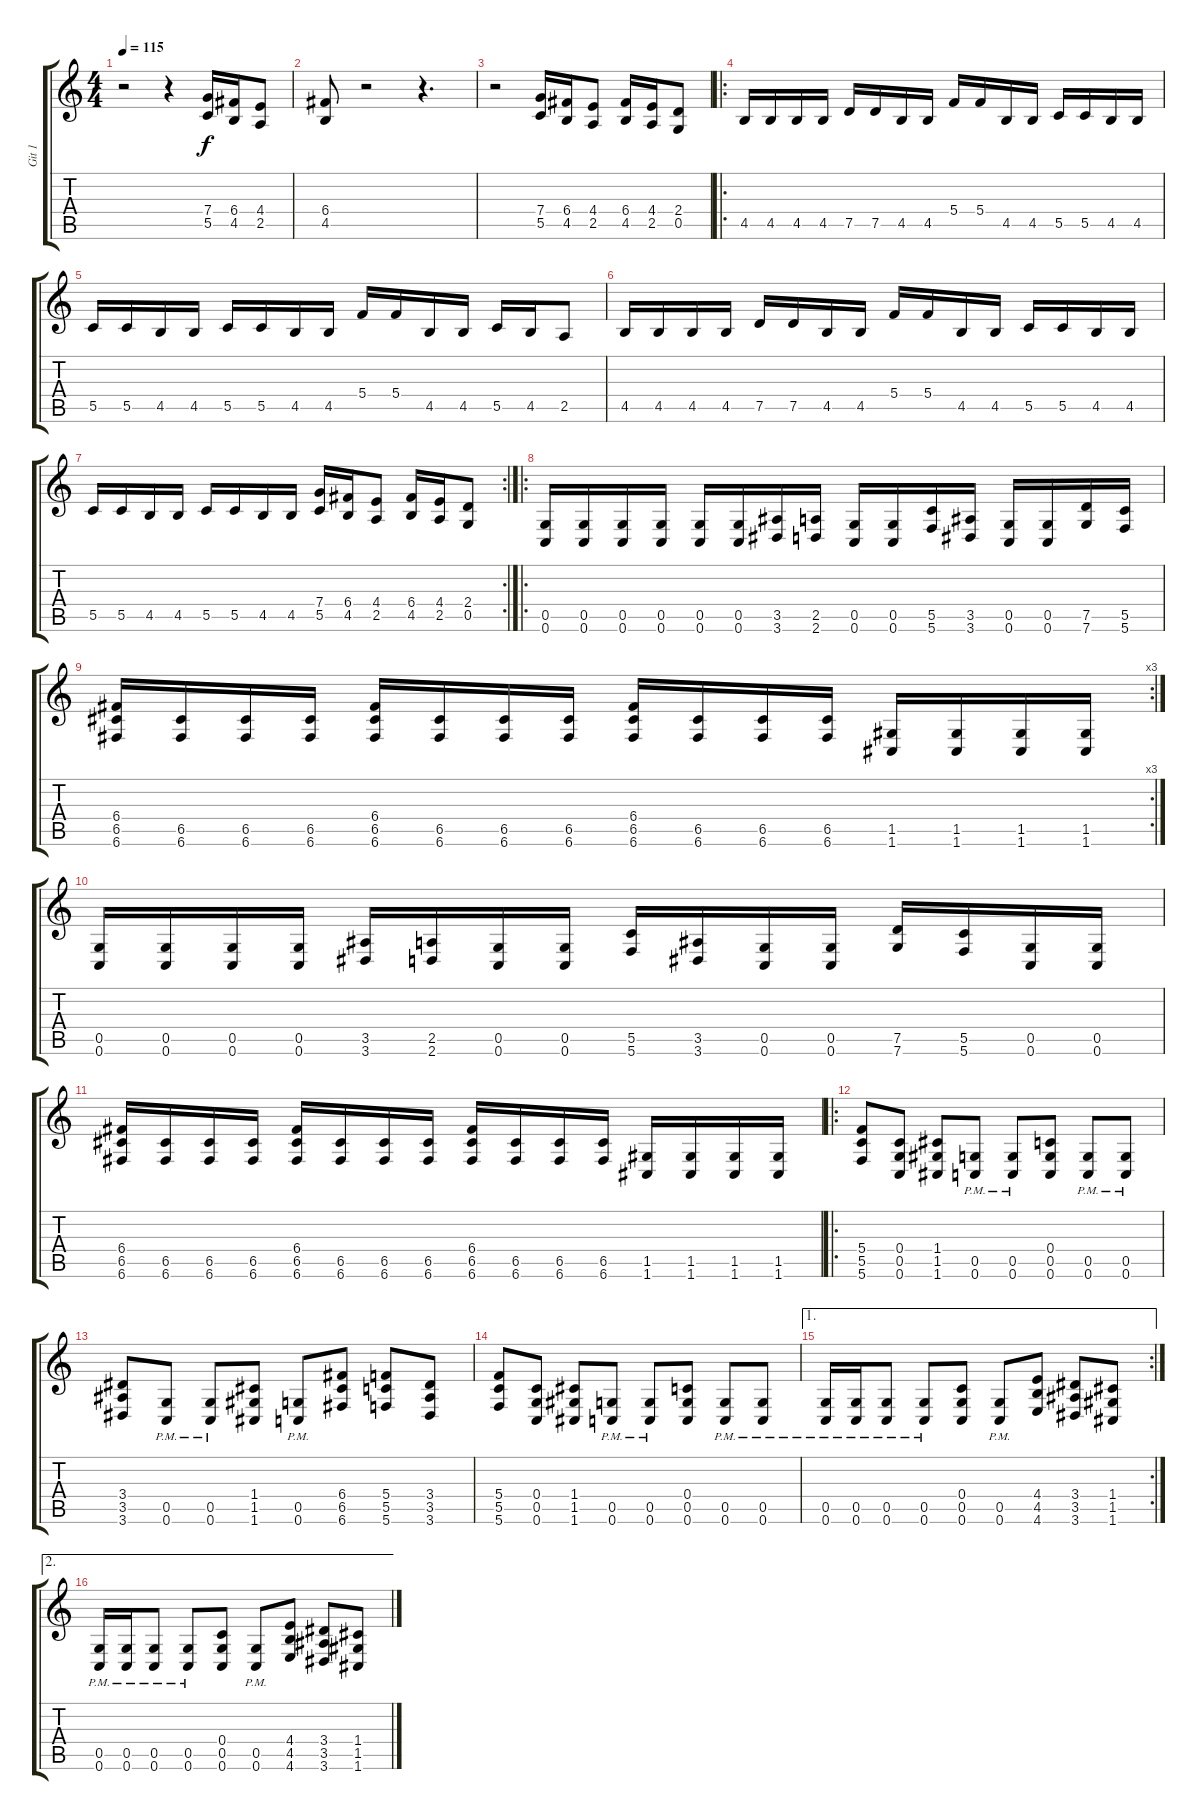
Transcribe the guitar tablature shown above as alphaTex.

\track ("Git 1" "Git 1") {instrument distortionguitar}
\staff {score tabs}
\tuning (D4 A3 F3 C3 G2 C2) {hide}
\ts (4 4)
\tempo 115
\clef g2
\ks c
r.2{dy f} r.4 (7.4 5.5).16 (6.4 4.5).16 (4.4 2.5).8 |
(6.4 4.5).8 r.2 r.4{d} |
r.2 (7.4 5.5).16 (6.4 4.5).16 (4.4 2.5).8 (6.4 4.5).16 (4.4 2.5).16 (2.4 0.5).8 |
\ro
4.5.16 4.5.16 4.5.16 4.5.16 7.5.16 7.5.16 4.5.16 4.5.16 5.4.16 5.4.16 4.5.16 4.5.16 5.5.16 5.5.16 4.5.16 4.5.16 |
5.5.16 5.5.16 4.5.16 4.5.16 5.5.16 5.5.16 4.5.16 4.5.16 5.4.16 5.4.16 4.5.16 4.5.16 5.5.16 4.5.16 2.5.8 |
4.5.16 4.5.16 4.5.16 4.5.16 7.5.16 7.5.16 4.5.16 4.5.16 5.4.16 5.4.16 4.5.16 4.5.16 5.5.16 5.5.16 4.5.16 4.5.16 |
\rc 2
5.5.16 5.5.16 4.5.16 4.5.16 5.5.16 5.5.16 4.5.16 4.5.16 (7.4 5.5).16 (6.4 4.5).16 (4.4 2.5).8 (6.4 4.5).16 (4.4 2.5).16 (2.4 0.5).8 |
\ro
(0.5 0.6).16 (0.5 0.6).16 (0.5 0.6).16 (0.5 0.6).16 (0.5 0.6).16 (0.5 0.6).16 (3.5 3.6).16 (2.5 2.6).16 (0.5 0.6).16 (0.5 0.6).16 (5.5 5.6).16 (3.5 3.6).16 (0.5 0.6).16 (0.5 0.6).16 (7.5 7.6).16 (5.5 5.6).16 |
\rc 3
(6.4 6.5 6.6).16 (6.5 6.6).16 (6.5 6.6).16 (6.5 6.6).16 (6.4 6.5 6.6).16 (6.5 6.6).16 (6.5 6.6).16 (6.5 6.6).16 (6.4 6.5 6.6).16 (6.5 6.6).16 (6.5 6.6).16 (6.5 6.6).16 (1.5 1.6).16 (1.5 1.6).16 (1.5 1.6).16 (1.5 1.6).16 |
(0.5 0.6).16 (0.5 0.6).16 (0.5 0.6).16 (0.5 0.6).16 (3.5 3.6).16 (2.5 2.6).16 (0.5 0.6).16 (0.5 0.6).16 (5.5 5.6).16 (3.5 3.6).16 (0.5 0.6).16 (0.5 0.6).16 (7.5 7.6).16 (5.5 5.6).16 (0.5 0.6).16 (0.5 0.6).16 |
(6.4 6.5 6.6).16 (6.5 6.6).16 (6.5 6.6).16 (6.5 6.6).16 (6.4 6.5 6.6).16 (6.5 6.6).16 (6.5 6.6).16 (6.5 6.6).16 (6.4 6.5 6.6).16 (6.5 6.6).16 (6.5 6.6).16 (6.5 6.6).16 (1.5 1.6).16 (1.5 1.6).16 (1.5 1.6).16 (1.5 1.6).16 |
\ro
(5.4 5.5 5.6).8 (0.4 0.5 0.6).8 (1.4 1.5 1.6).8 (0.5{pm} 0.6{pm}).8 (0.5{pm} 0.6{pm}).8 (0.4 0.5 0.6).8 (0.5{pm} 0.6{pm}).8 (0.5{pm} 0.6{pm}).8 |
(3.4 3.5 3.6).8 (0.5{pm} 0.6{pm}).8 (0.5{pm} 0.6{pm}).8 (1.4 1.5 1.6).8 (0.5{pm} 0.6{pm}).8 (6.4 6.5 6.6).8 (5.4 5.5 5.6).8 (3.4 3.5 3.6).8 |
(5.4 5.5 5.6).8 (0.4 0.5 0.6).8 (1.4 1.5 1.6).8 (0.5{pm} 0.6{pm}).8 (0.5{pm} 0.6{pm}).8 (0.4 0.5 0.6).8 (0.5{pm} 0.6{pm}).8 (0.5{pm} 0.6{pm}).8 |
\ae 1
\rc 2
(0.5{pm} 0.6{pm}).16 (0.5{pm} 0.6{pm}).16 (0.5{pm} 0.6{pm}).8 (0.5{pm} 0.6{pm}).8 (0.4 0.5 0.6).8 (0.5{pm} 0.6{pm}).8 (4.4 4.5 4.6).8 (3.4 3.5 3.6).8 (1.4 1.5 1.6).8 |
\ae 2
(0.5{pm} 0.6{pm}).16 (0.5{pm} 0.6{pm}).16 (0.5{pm} 0.6{pm}).8 (0.5{pm} 0.6{pm}).8 (0.4 0.5 0.6).8 (0.5{pm} 0.6{pm}).8 (4.4 4.5 4.6).8 (3.4 3.5 3.6).8 (1.4 1.5 1.6).8
